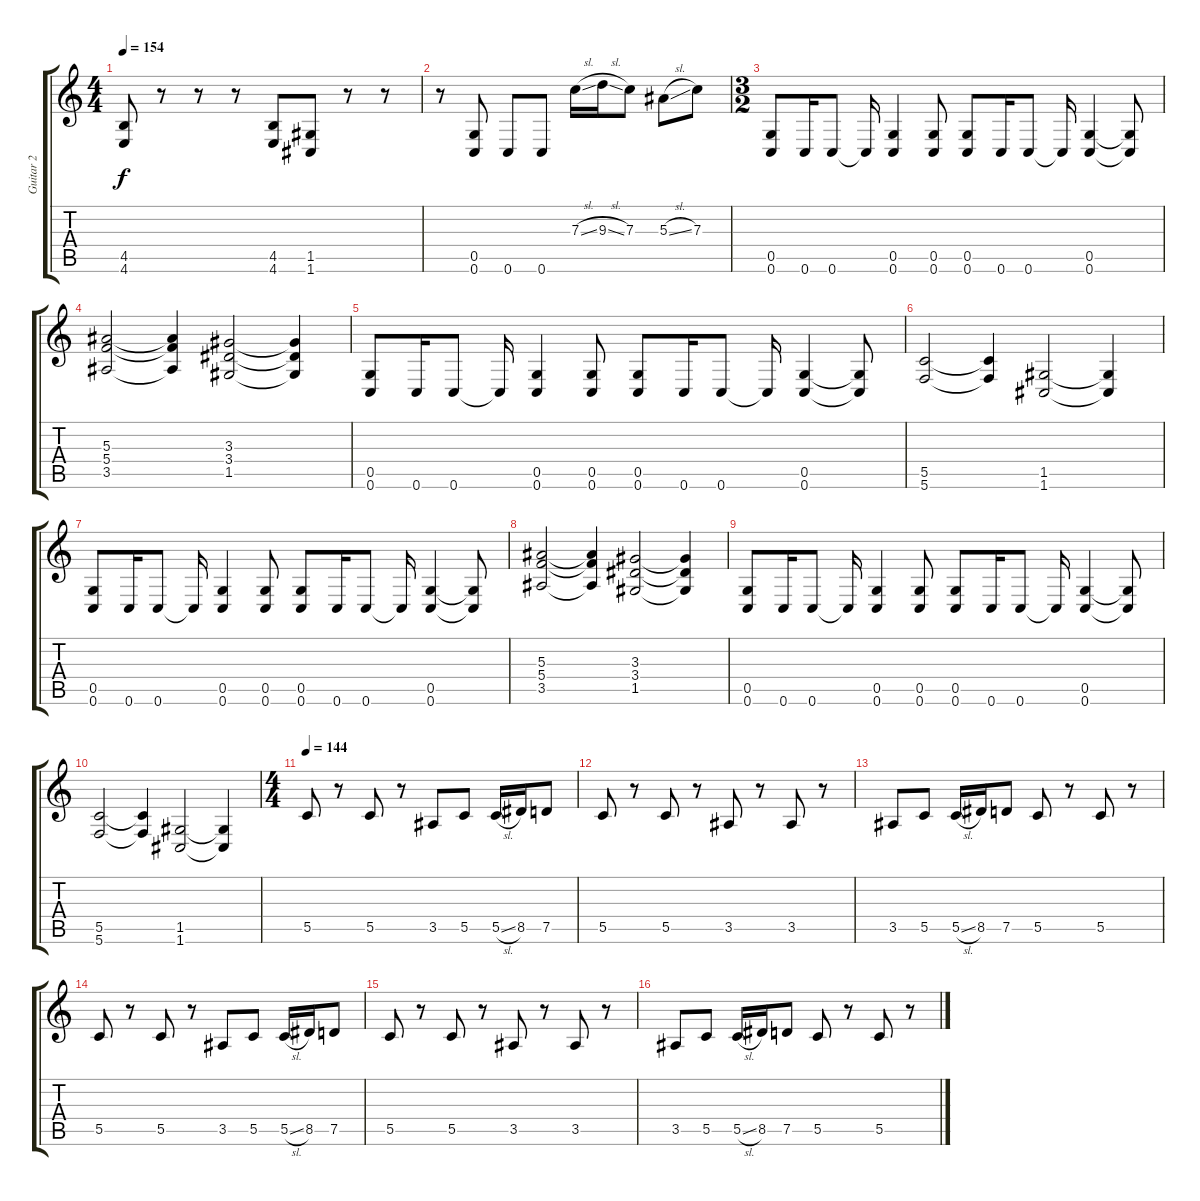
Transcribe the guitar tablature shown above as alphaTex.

\track ("Guitar 2" "Guitar 2") {instrument distortionguitar}
\staff {score tabs}
\tuning (D4 A3 F3 C3 G2 C2) {hide}
\ts (4 4)
\tempo 154
\clef g2
\ks c
(4.5 4.6).8{dy f} r.8 r.8 r.8 (4.5 4.6).8 (1.5 1.6).8 r.8 r.8 |
r.8 (0.5 0.6).8 0.6.8 0.6.8 7.3{sl}.16 9.3{sl}.16 7.3.8 5.3{sl}.8 7.3.8 |
\ts (3 2)
(0.5 0.6).8 0.6.16 0.6.8 0.6{t}.16 (0.5 0.6).4 (0.5 0.6).8 (0.5 0.6).8 0.6.16 0.6.8 0.6{t}.16 (0.5 0.6).4 (0.5{t} 0.6{t}).8 |
(5.3 5.4 3.5).2 (5.3{t} 5.4{t} 3.5{t}).4 (3.3 3.4 1.5).2 (3.3{t} 3.4{t} 1.5{t}).4 |
(0.5 0.6).8 0.6.16 0.6.8 0.6{t}.16 (0.5 0.6).4 (0.5 0.6).8 (0.5 0.6).8 0.6.16 0.6.8 0.6{t}.16 (0.5 0.6).4 (0.5{t} 0.6{t}).8 |
(5.5 5.6).2 (5.5{t} 5.6{t}).4 (1.5 1.6).2 (1.5{t} 1.6{t}).4 |
(0.5 0.6).8 0.6.16 0.6.8 0.6{t}.16 (0.5 0.6).4 (0.5 0.6).8 (0.5 0.6).8 0.6.16 0.6.8 0.6{t}.16 (0.5 0.6).4 (0.5{t} 0.6{t}).8 |
(5.3 5.4 3.5).2 (5.3{t} 5.4{t} 3.5{t}).4 (3.3 3.4 1.5).2 (3.3{t} 3.4{t} 1.5{t}).4 |
(0.5 0.6).8 0.6.16 0.6.8 0.6{t}.16 (0.5 0.6).4 (0.5 0.6).8 (0.5 0.6).8 0.6.16 0.6.8 0.6{t}.16 (0.5 0.6).4 (0.5{t} 0.6{t}).8 |
(5.5 5.6).2 (5.5{t} 5.6{t}).4 (1.5 1.6).2 (1.5{t} 1.6{t}).4 |
\ts (4 4)
\tempo 144
5.5.8 r.8 5.5.8 r.8 3.5.8 5.5.8 5.5{sl}.16 8.5.16 7.5.8 |
5.5.8 r.8 5.5.8 r.8 3.5.8 r.8 3.5.8 r.8 |
3.5.8 5.5.8 5.5{sl}.16 8.5.16 7.5.8 5.5.8 r.8 5.5.8 r.8 |
5.5.8 r.8 5.5.8 r.8 3.5.8 5.5.8 5.5{sl}.16 8.5.16 7.5.8 |
5.5.8 r.8 5.5.8 r.8 3.5.8 r.8 3.5.8 r.8 |
3.5.8 5.5.8 5.5{sl}.16 8.5.16 7.5.8 5.5.8 r.8 5.5.8 r.8
